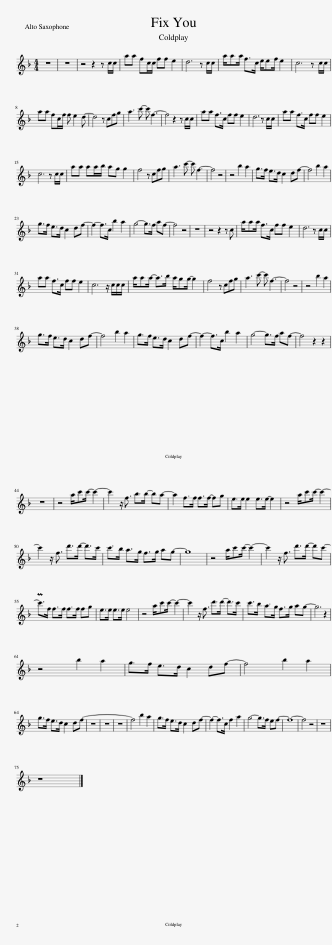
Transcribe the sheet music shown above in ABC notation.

X:1
L:1/8
M:4/4
I:linebreak $
K:F
V:1 treble
V:1
 z8 | z8 | z4 z2 z c/c/ | aa fc/c/ ff e2 | d6 z c/c/ | %5
 a/aa/ f>c e/ef/ e2 | c6 z c/c/ |$ aa fc/f/ f e2 d- | d4 z cfg | a3 c'- c' f3- | %10
 f4 z2 z c/c/ | aa f>c ff e2 | d6 z c/c/ | aa f>c ff e2 |$ c6 z c/c/ | %15
 aa aa/b/ ag g2 | f4 z cfg | a3 c'- c' f3- | f4 z4 | z4 b2 a2 | %20
 g>f e>d c2 df- | f4 b2 a2 |$ g>f e>d c2 df- | f2- f>c b2 a2 | g4- g>f af- | %25
 f4 z4 | z8 | z4 z2 z c | a/aa/ f>c ff e2 | d6 z c/c/ |$ %30
 aa f>c ff e2 | c6 z/ c/c/c/ | a/aa/- a>b a/gg/- g2 | f4 z cfg | a3 c'- c' f3- | %35
 f4 z4 | z4 b2 a2 |$ g>f e>d c2 df- | f4 b2 a2 | g>f e>d c2 df- | %40
 f2- f>c b2 a2 | g4- g>f af- | f4 z2 z2 |$ z8 | z4 a/c'c'/- c'2- | %45
 c'2 z/ f3/2 b>b- ba- | a2 f>f f>f- fg | e>e e2 e>e- e2 | z4 a/c'c'/- c'2- |$ c'2 z/ f3/2 d'>d'- d'>c' | %50
 c'>b a>g f>g ag- | g8 | z4 a/c'c'/- c'2- | c'2 z/ f3/2 d'>d'- d'c'- |$ Pc'>f f>f f>f fg | %55
 e>e e>e e4 | z4 a/c'c'/- c'2- | c'2 z/ f3/2 d'>d'- d'>c' | c'>b a>g f>g ag- | g6 z2 |$ %60
 z4 b2 a2 | g>f e>d c2 df- | f4 b2 a2 |$ g>f e>d c2 df- | z8 | %65
 z8 | z8 | f4 b2 a2 | g>f e>d c2 df- | f2- f>c f2 a2 | %70
 g4- g>f ef- | f8- | f4 z4 | z8 |$ z8 |] %75
